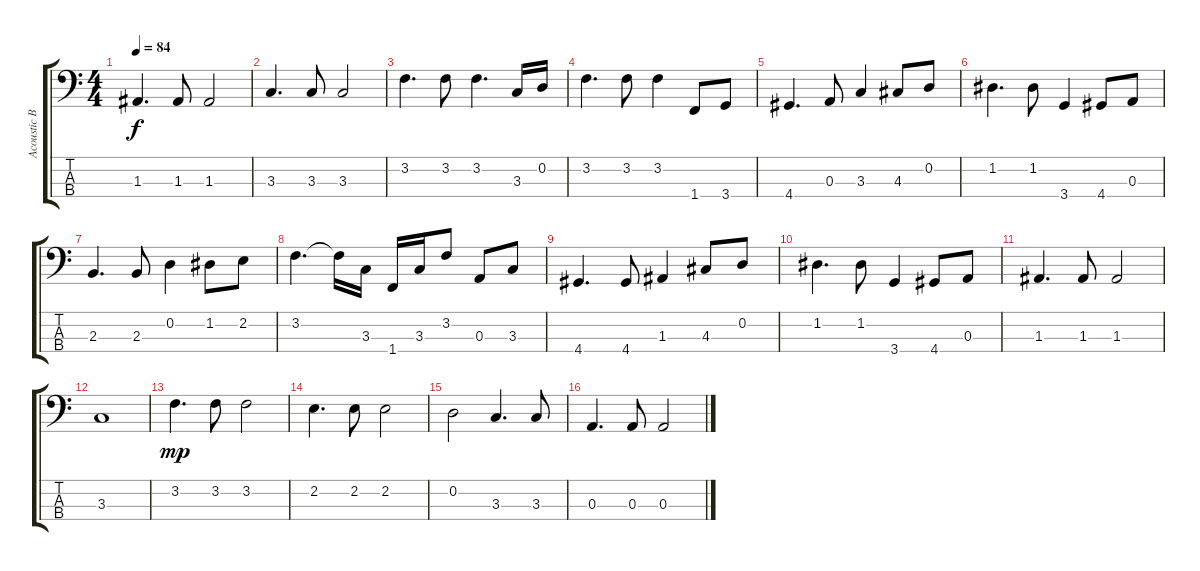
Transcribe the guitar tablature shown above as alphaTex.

\track ("Acoustic Bass" "Acoustic B") {instrument electricbassfinger}
\staff {score tabs}
\tuning (G2 D2 A1 E1) {hide}
\ts (4 4)
\tempo 84
\clef f4
\ks c
1.3.4{d dy f} 1.3.8 1.3.2 |
3.3.4{d} 3.3.8 3.3.2 |
3.2.4{d} 3.2.8 3.2.4{d} 3.3.16 0.2.16 |
3.2.4{d} 3.2.8 3.2.4 1.4.8 3.4.8 |
4.4.4{d} 0.3.8 3.3.4 4.3.8 0.2.8 |
1.2.4{d} 1.2.8 3.4.4 4.4.8 0.3.8 |
2.3.4{d} 2.3.8 0.2.4 1.2.8 2.2.8 |
3.2.4{d} 3.2{t}.16 3.3.16 1.4.16 3.3.16 3.2.8 0.3.8 3.3.8 |
4.4.4{d} 4.4.8 1.3.4 4.3.8 0.2.8 |
1.2.4{d} 1.2.8 3.4.4 4.4.8 0.3.8 |
1.3.4{d} 1.3.8 1.3.2 |
3.3.1 |
3.2.4{d dy mp} 3.2.8 3.2.2 |
2.2.4{d} 2.2.8 2.2.2 |
0.2.2 3.3.4{d} 3.3.8 |
0.3.4{d} 0.3.8 0.3.2
